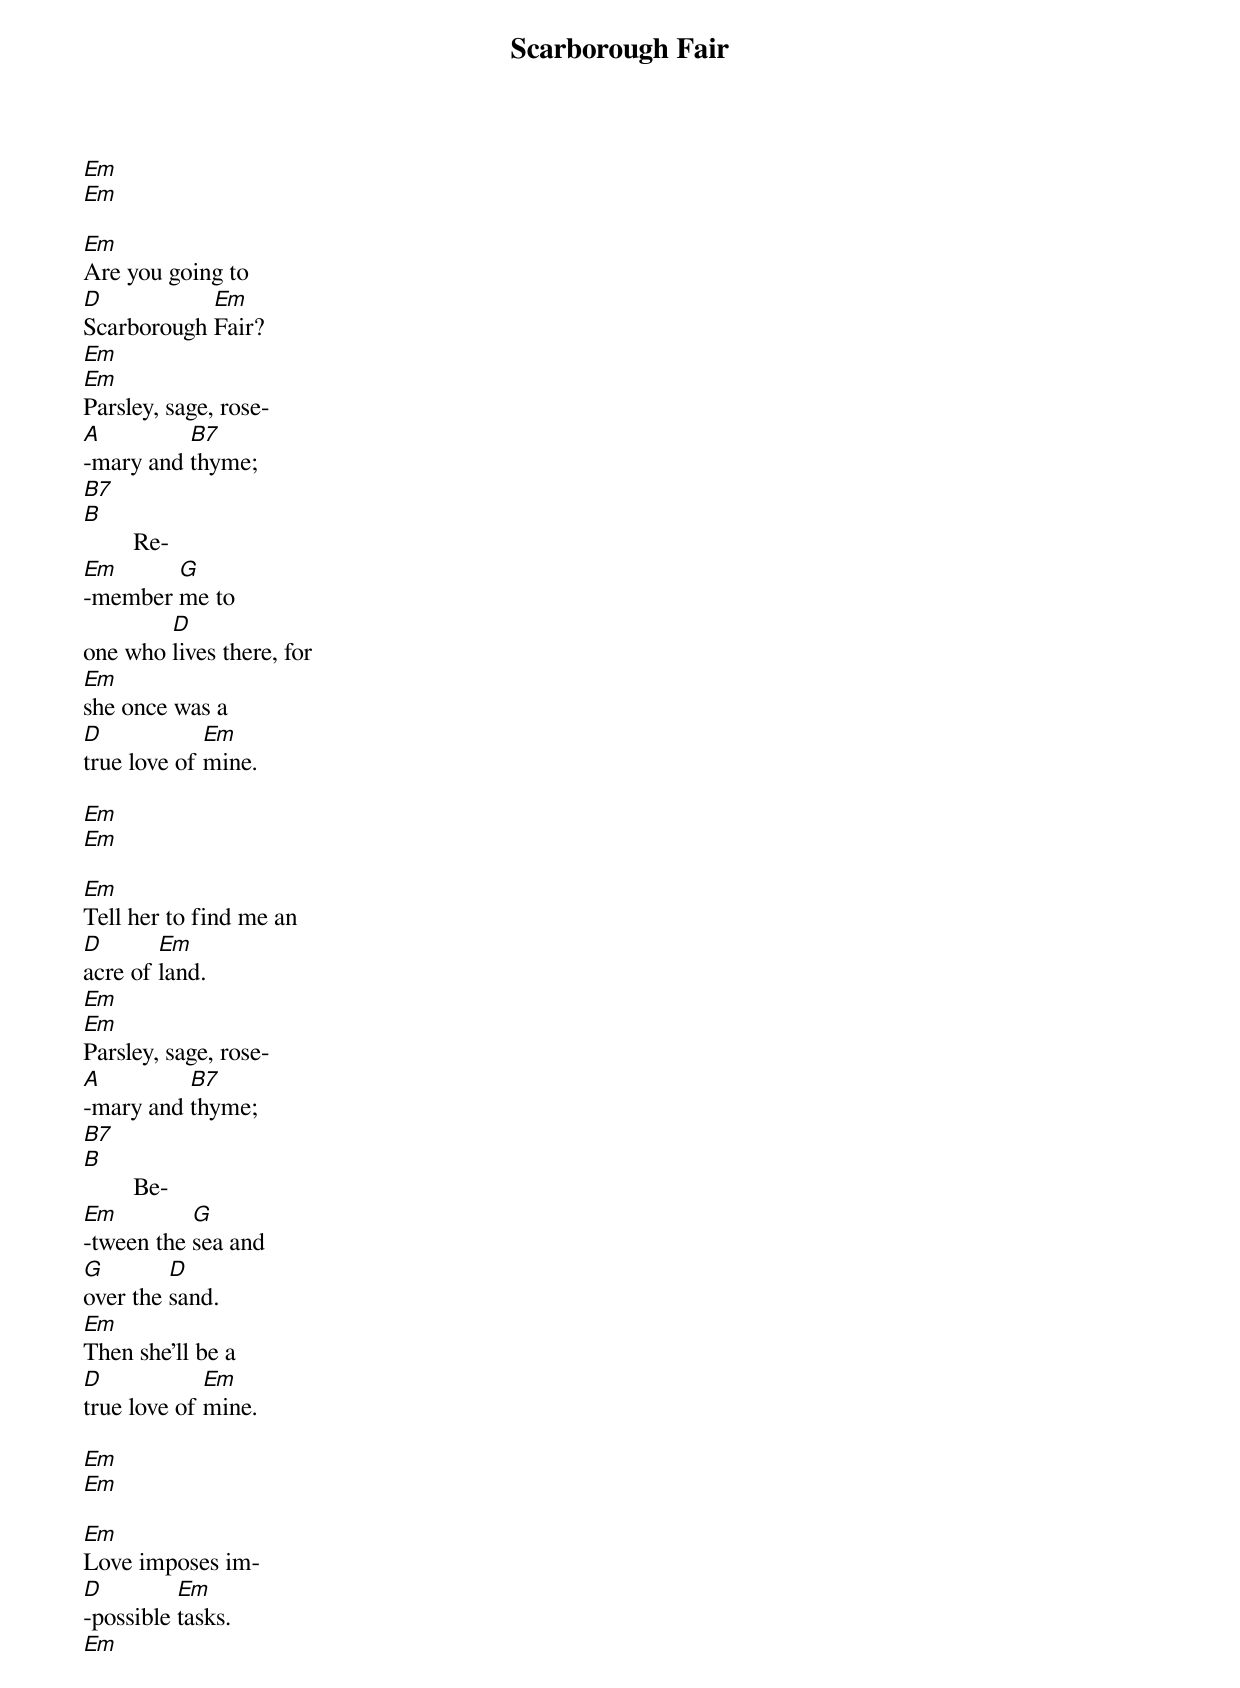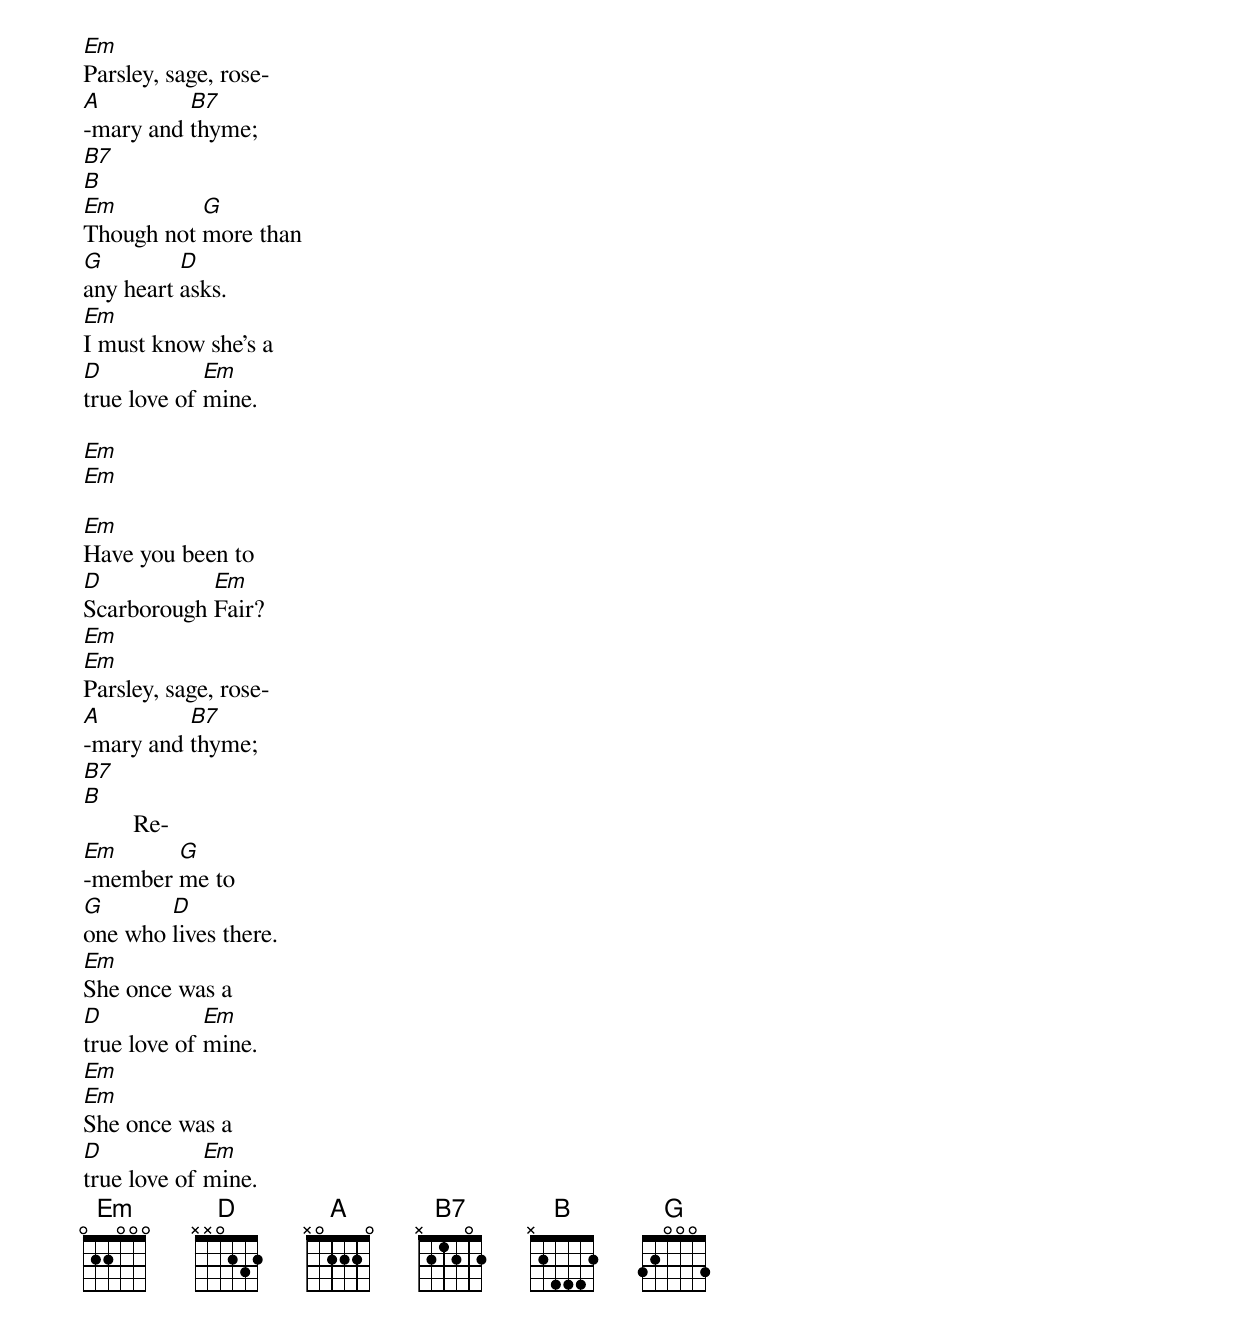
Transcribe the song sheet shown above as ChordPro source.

{title:Scarborough Fair}
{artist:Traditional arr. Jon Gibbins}
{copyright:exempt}
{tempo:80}
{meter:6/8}
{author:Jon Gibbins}
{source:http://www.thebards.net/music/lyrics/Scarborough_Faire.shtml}
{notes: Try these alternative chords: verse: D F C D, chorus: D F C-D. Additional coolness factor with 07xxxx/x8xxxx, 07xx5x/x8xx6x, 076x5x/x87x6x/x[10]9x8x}

{start_of_intro}
[Em]
[Em]
{end_of_intro}

[Em]Are you going to
[D]Scarborough [Em]Fair?
[Em]
[Em]Parsley, sage, rose-
[A]-mary and [B7]thyme;
[B7]
[B]        Re-
[Em]-member [G]me to
one who [D]lives there, for
[Em]she once was a
[D]true love of [Em]mine.

{start_of_bridge}
[Em]
[Em]
{/start_of_bridge}

[Em]Tell her to find me an
[D]acre of [Em]land.
[Em]
[Em]Parsley, sage, rose-
[A]-mary and [B7]thyme;
[B7]
[B]        Be-
[Em]-tween the [G]sea and
[G]over the [D]sand.
[Em]Then she'll be a
[D]true love of [Em]mine.

{start_of_bridge}
[Em]
[Em]
{/start_of_bridge}

[Em]Love imposes im-
[D]-possible [Em]tasks.
[Em]
[Em]Parsley, sage, rose-
[A]-mary and [B7]thyme;
[B7]
[B]
[Em]Though not [G]more than
[G]any heart [D]asks.
[Em]I must know she's a
[D]true love of [Em]mine.

{start_of_bridge}
[Em]
[Em]
{/start_of_bridge}

[Em]Have you been to
[D]Scarborough [Em]Fair?
[Em]
[Em]Parsley, sage, rose-
[A]-mary and [B7]thyme;
[B7]
[B]        Re-
[Em]-member [G]me to
[G]one who [D]lives there.
[Em]She once was a
[D]true love of [Em]mine.
[Em]
[Em]She once was a
[D]true love of [Em]mine.
